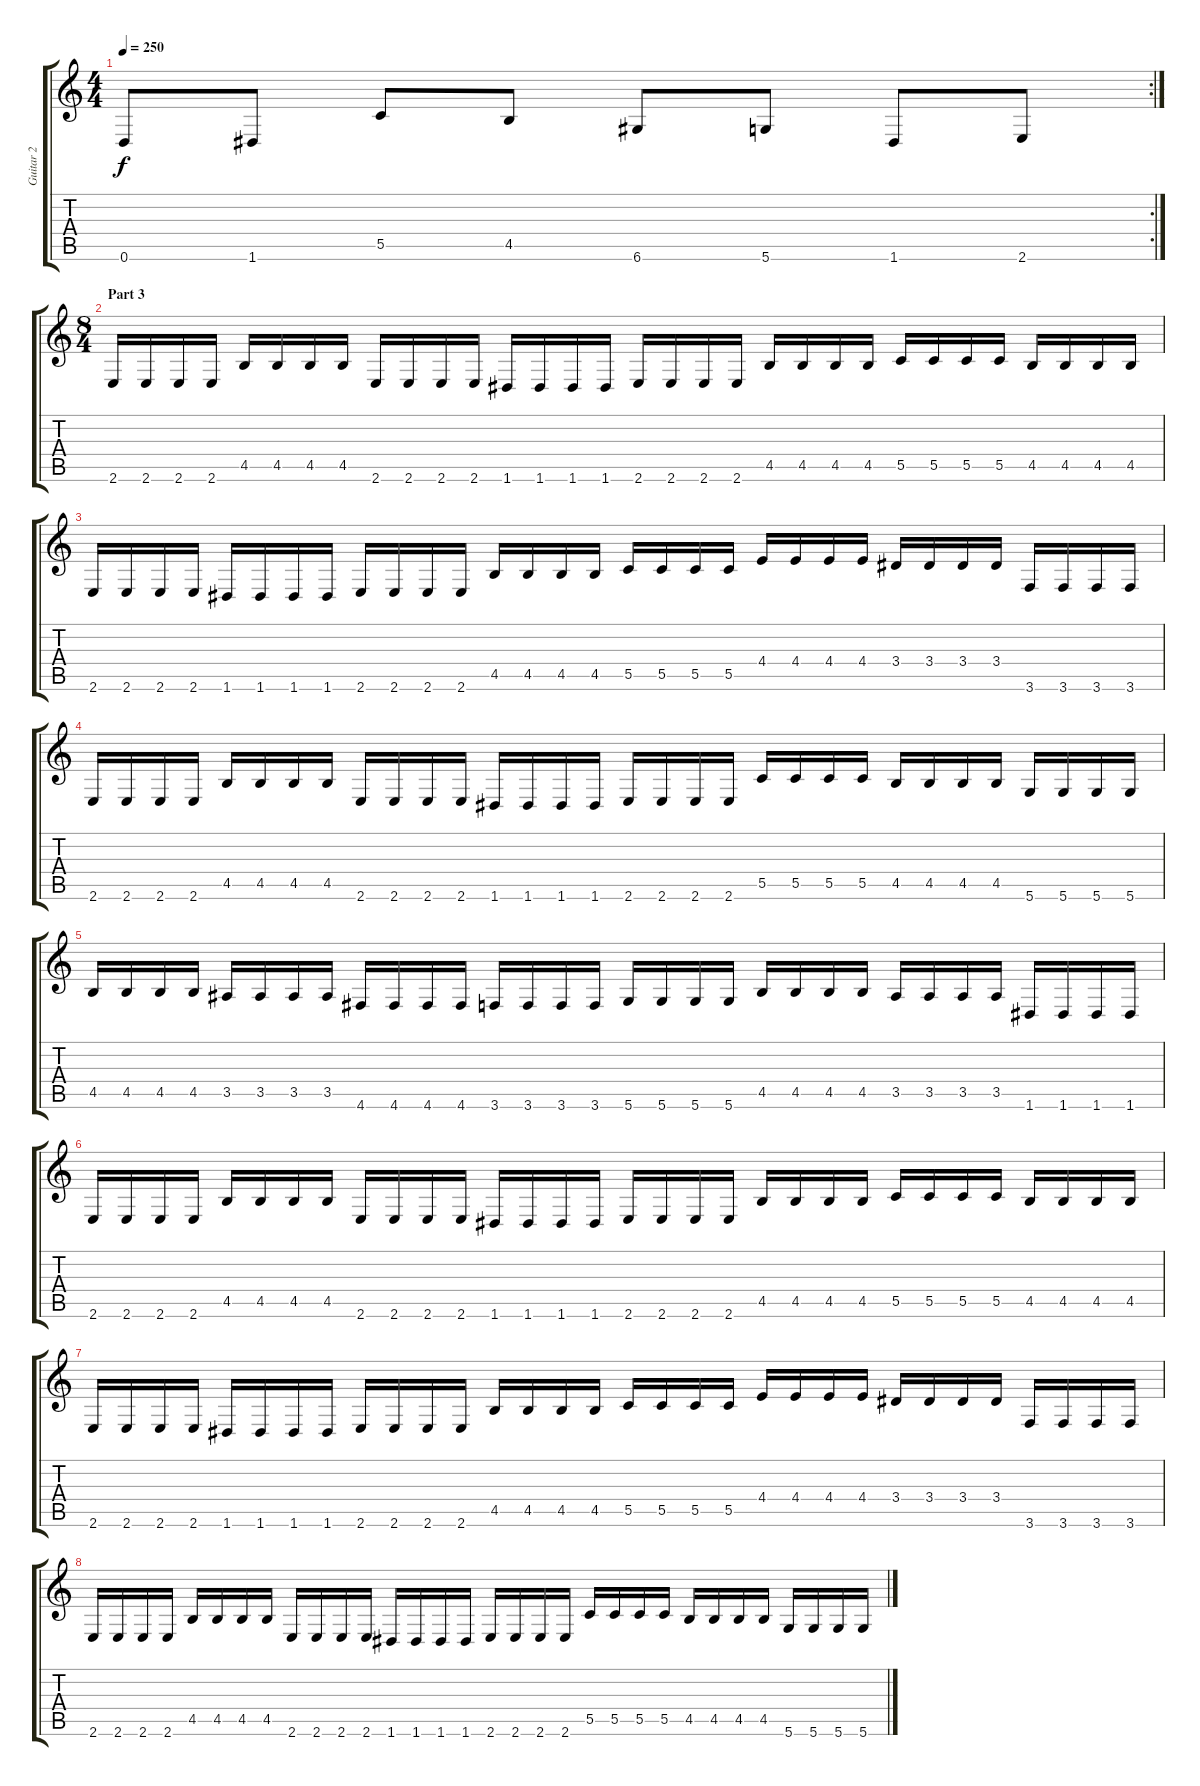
\track ("Guitar 2" "Guitar 2") {instrument distortionguitar}
\staff {score tabs}
\tuning (D4 A3 F3 C3 G2 D2) {hide}
\rc 2
\ts (4 4)
\tempo 250
\clef g2
\ks c
0.6.8{dy f} 1.6.8 5.5.8 4.5.8 6.6.8 5.6.8 1.6.8 2.6.8 |
\ts (8 4)
\section ("" "Part 3")
2.6.16 2.6.16 2.6.16 2.6.16 4.5.16 4.5.16 4.5.16 4.5.16 2.6.16 2.6.16 2.6.16 2.6.16 1.6.16 1.6.16 1.6.16 1.6.16 2.6.16 2.6.16 2.6.16 2.6.16 4.5.16 4.5.16 4.5.16 4.5.16 5.5.16 5.5.16 5.5.16 5.5.16 4.5.16 4.5.16 4.5.16 4.5.16 |
2.6.16 2.6.16 2.6.16 2.6.16 1.6.16 1.6.16 1.6.16 1.6.16 2.6.16 2.6.16 2.6.16 2.6.16 4.5.16 4.5.16 4.5.16 4.5.16 5.5.16 5.5.16 5.5.16 5.5.16 4.4.16 4.4.16 4.4.16 4.4.16 3.4.16 3.4.16 3.4.16 3.4.16 3.6.16 3.6.16 3.6.16 3.6.16 |
2.6.16 2.6.16 2.6.16 2.6.16 4.5.16 4.5.16 4.5.16 4.5.16 2.6.16 2.6.16 2.6.16 2.6.16 1.6.16 1.6.16 1.6.16 1.6.16 2.6.16 2.6.16 2.6.16 2.6.16 5.5.16 5.5.16 5.5.16 5.5.16 4.5.16 4.5.16 4.5.16 4.5.16 5.6.16 5.6.16 5.6.16 5.6.16 |
4.5.16 4.5.16 4.5.16 4.5.16 3.5.16 3.5.16 3.5.16 3.5.16 4.6.16 4.6.16 4.6.16 4.6.16 3.6.16 3.6.16 3.6.16 3.6.16 5.6.16 5.6.16 5.6.16 5.6.16 4.5.16 4.5.16 4.5.16 4.5.16 3.5.16 3.5.16 3.5.16 3.5.16 1.6.16 1.6.16 1.6.16 1.6.16 |
2.6.16 2.6.16 2.6.16 2.6.16 4.5.16 4.5.16 4.5.16 4.5.16 2.6.16 2.6.16 2.6.16 2.6.16 1.6.16 1.6.16 1.6.16 1.6.16 2.6.16 2.6.16 2.6.16 2.6.16 4.5.16 4.5.16 4.5.16 4.5.16 5.5.16 5.5.16 5.5.16 5.5.16 4.5.16 4.5.16 4.5.16 4.5.16 |
2.6.16 2.6.16 2.6.16 2.6.16 1.6.16 1.6.16 1.6.16 1.6.16 2.6.16 2.6.16 2.6.16 2.6.16 4.5.16 4.5.16 4.5.16 4.5.16 5.5.16 5.5.16 5.5.16 5.5.16 4.4.16 4.4.16 4.4.16 4.4.16 3.4.16 3.4.16 3.4.16 3.4.16 3.6.16 3.6.16 3.6.16 3.6.16 |
2.6.16 2.6.16 2.6.16 2.6.16 4.5.16 4.5.16 4.5.16 4.5.16 2.6.16 2.6.16 2.6.16 2.6.16 1.6.16 1.6.16 1.6.16 1.6.16 2.6.16 2.6.16 2.6.16 2.6.16 5.5.16 5.5.16 5.5.16 5.5.16 4.5.16 4.5.16 4.5.16 4.5.16 5.6.16 5.6.16 5.6.16 5.6.16
